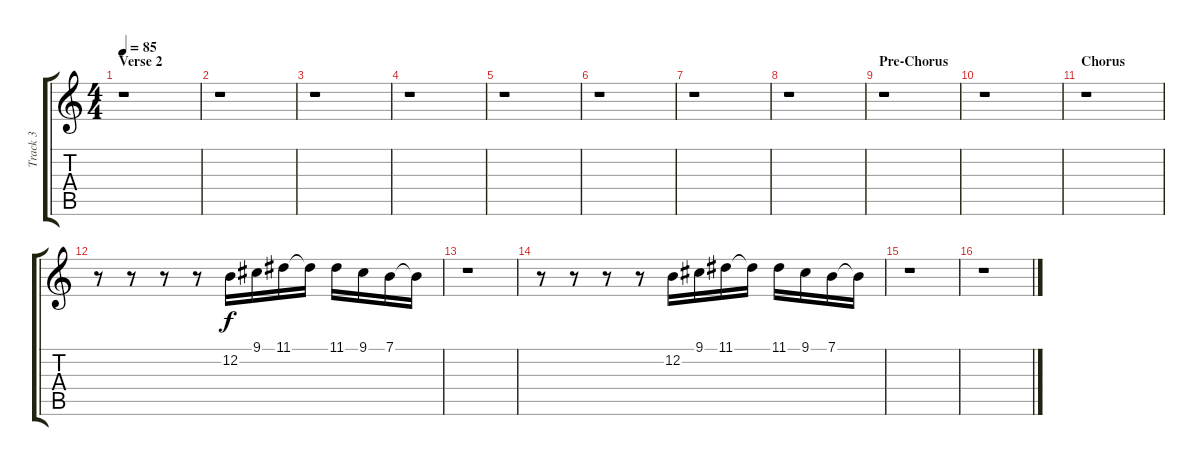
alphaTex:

\track ("Track 3" "Track 3") {instrument reedorgan}
\staff {score tabs}
\tuning (E4 B3 G3 D3 A2 E2) {hide}
\ts (4 4)
\section ("" "Verse 2")
\tempo 85
\clef g2
\ks c
r.1{dy f} |
r.1 |
r.1 |
r.1 |
r.1 |
r.1 |
r.1 |
r.1 |
\section ("" "Pre-Chorus")
r.1 |
r.1 |
\section ("" "Chorus")
r.1 |
r.8 r.8 r.8 r.8 12.2.16 9.1.16 11.1.16 11.1{t}.16 11.1.16 9.1.16 7.1.16 7.1{t}.16 |
r.1 |
r.8 r.8 r.8 r.8 12.2.16 9.1.16 11.1.16 11.1{t}.16 11.1.16 9.1.16 7.1.16 7.1{t}.16 |
r.1 |
r.1
